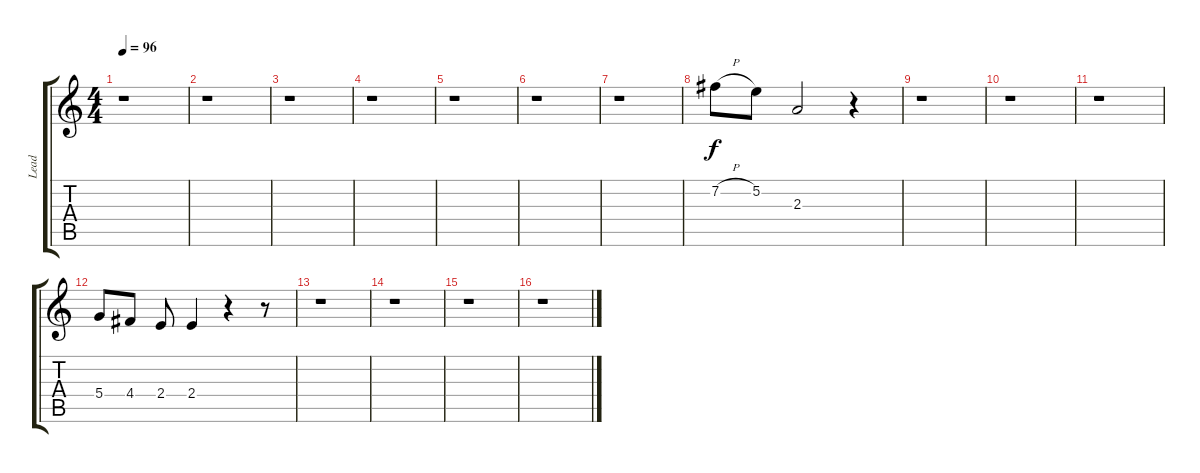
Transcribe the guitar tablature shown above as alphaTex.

\track ("Lead" "Lead") {instrument distortionguitar}
\staff {score tabs}
\tuning (E4 B3 G3 D3 A2 E2) {hide}
\ts (4 4)
\tempo 96
\clef g2
\ks c
r.1{dy f instrument distortionguitar} |
r.1 |
r.1 |
r.1 |
r.1 |
r.1 |
r.1 |
7.2{h}.8 5.2.8 2.3.2 r.4 |
r.1 |
r.1 |
r.1 |
5.4.8 4.4.8 2.4.8 2.4.4 r.4 r.8 |
r.1 |
r.1 |
r.1 |
r.1
